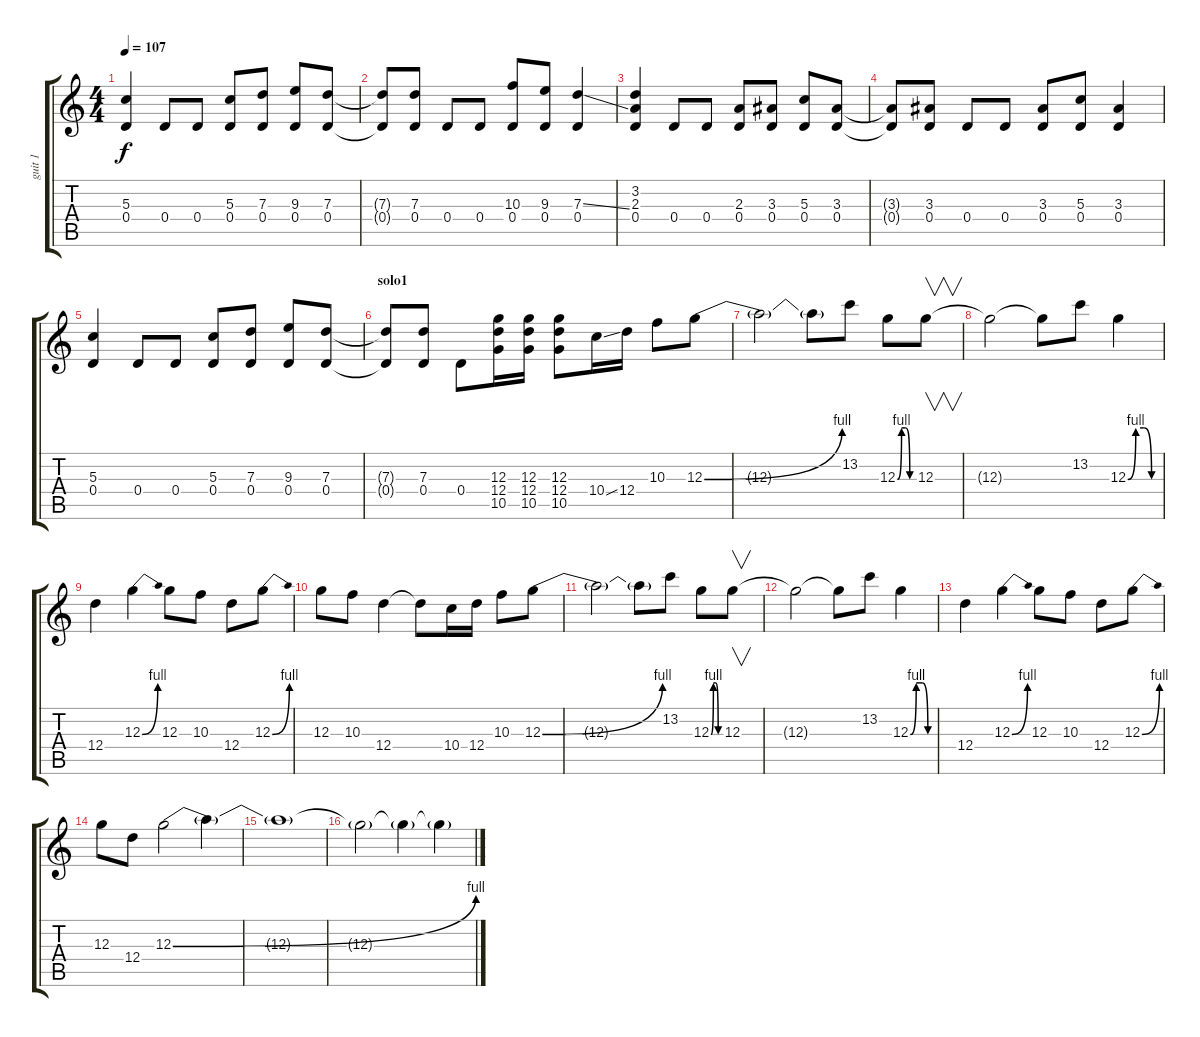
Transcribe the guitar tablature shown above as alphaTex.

\track ("guit 1" "guit 1") {instrument overdrivenguitar}
\staff {score tabs}
\tuning (E4 B3 G3 D3 A2 E2) {hide}
\ts (4 4)
\tempo 107
\clef g2
\ks c
(5.3 0.4).4{dy f} 0.4.8 0.4.8 (5.3 0.4).8 (7.3 0.4).8 (9.3 0.4).8 (7.3 0.4).8 |
(7.3{t} 0.4{t}).8 (7.3 0.4).8 0.4.8 0.4.8 (10.3 0.4).8 (9.3 0.4).8 (7.3{ss} 0.4).4 |
(3.2 2.3 0.4).4 0.4.8 0.4.8 (2.3 0.4).8 (3.3 0.4).8 (5.3 0.4).8 (3.3 0.4).8 |
(3.3{t} 0.4{t}).8 (3.3 0.4).8 0.4.8 0.4.8 (3.3 0.4).8 (5.3 0.4).8 (3.3 0.4).4 |
(5.3 0.4).4 0.4.8 0.4.8 (5.3 0.4).8 (7.3 0.4).8 (9.3 0.4).8 (7.3 0.4).8 |
\section ("" "solo1")
(7.3{t} 0.4{t}).8 (7.3 0.4).8 0.4.8 (12.3 12.4 10.5).16 (12.3 12.4 10.5).16 (12.3 12.4 10.5).8 10.4{ss}.16{volume 16} 12.4.16 10.3.8 12.3{be (bend 0 0 60 4)}.8 |
12.3{t}.2 12.3{t}.8 13.2.8 12.3{be (custom 0 0 15 4 30 4 45 0 60 0)}.8 12.3.8{v} |
12.3{t}.2 12.3{t}.8 13.2.8 12.3{be (custom 0 0 15 4 30 4 45 0 60 0)}.4 |
12.4.4 12.3{be (bend 0 0 60 4)}.4 12.3.8 10.3.8 12.4.8 12.3{be (bend 0 0 60 4)}.8 |
12.3.8 10.3.8 12.4.4 12.4{t}.8 10.4.16 12.4.16 10.3.8 12.3{be (bend 0 0 60 4)}.8 |
12.3{t}.2 12.3{t}.8 13.2.8 12.3{be (custom 0 0 15 4 30 4 45 0 60 0)}.8 12.3.8{v} |
12.3{t}.2 12.3{t}.8 13.2.8 12.3{be (custom 0 0 15 4 30 4 45 0 60 0)}.4 |
12.4.4 12.3{be (bend 0 0 60 4)}.4 12.3.8 10.3.8 12.4.8 12.3{be (bend 0 0 60 4)}.8 |
12.3.8 12.4.8 12.3{be (bend 0 0 60 4)}.2 12.3{t}.4 |
12.3{t}.1 |
12.3{t}.2 12.3{t}.4 12.3{t}.4
